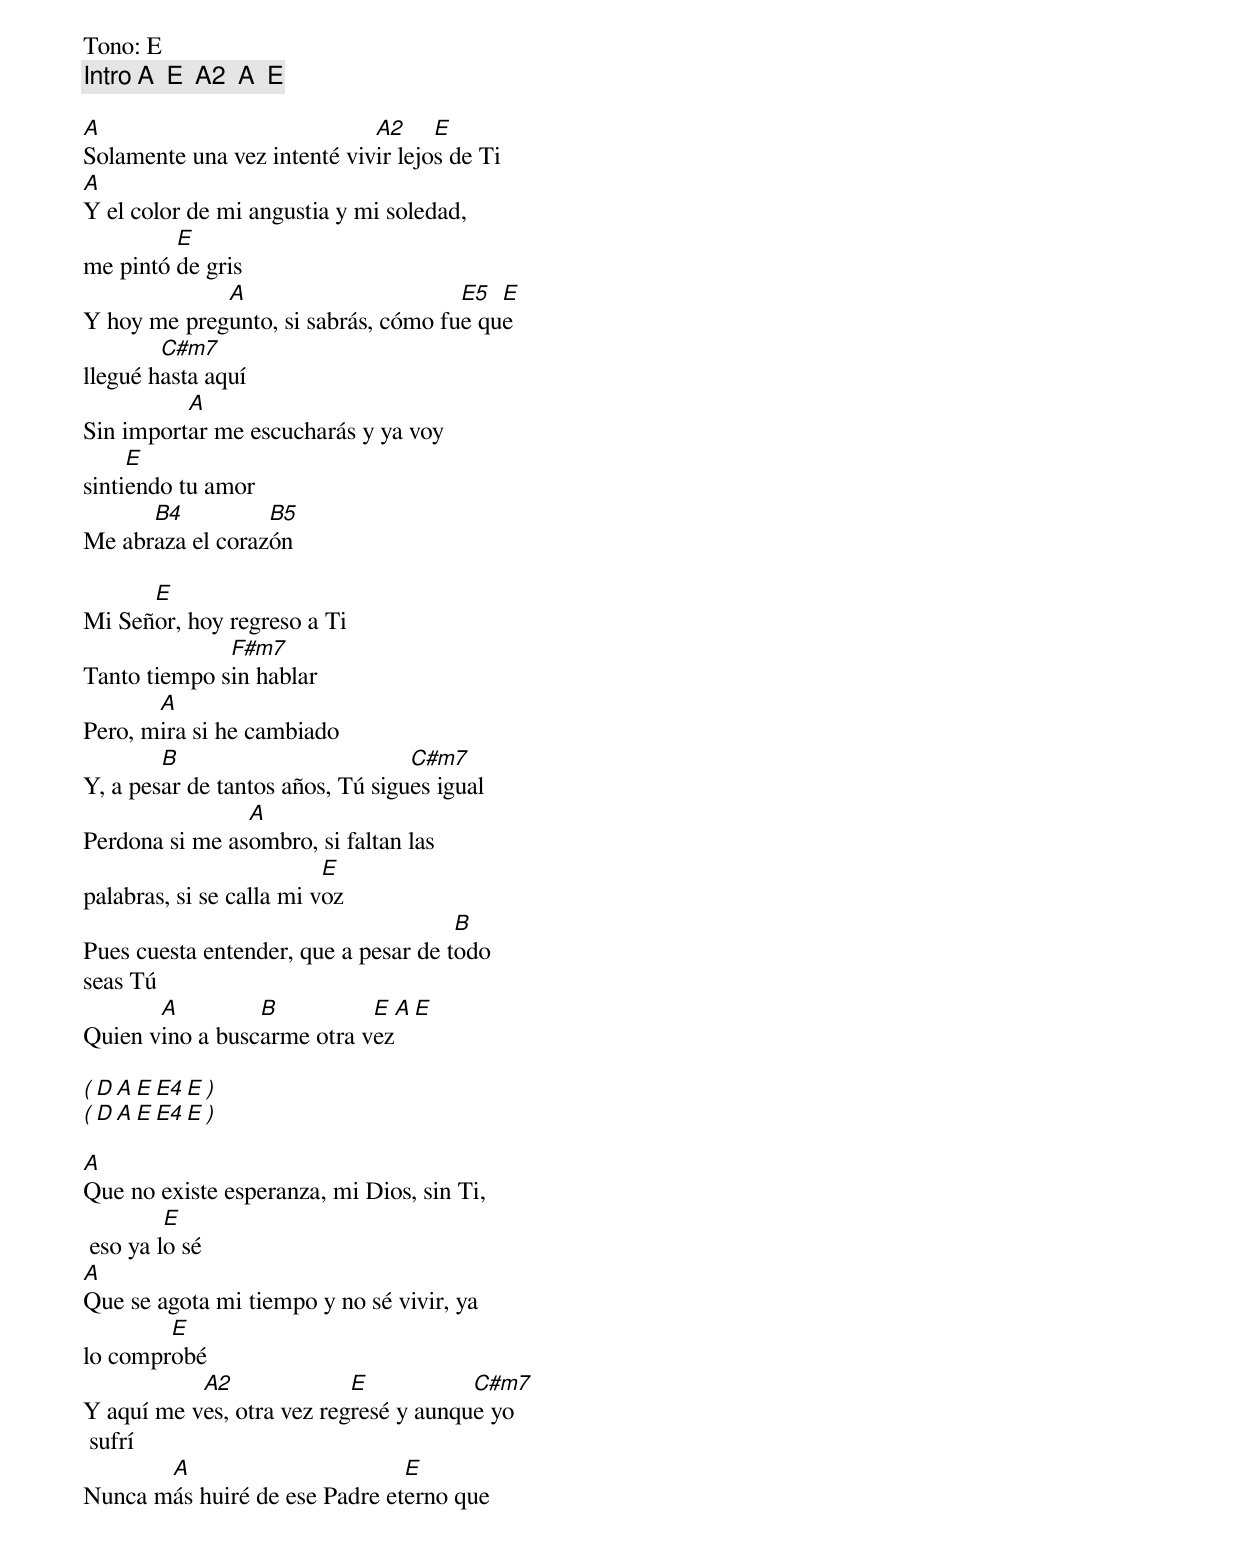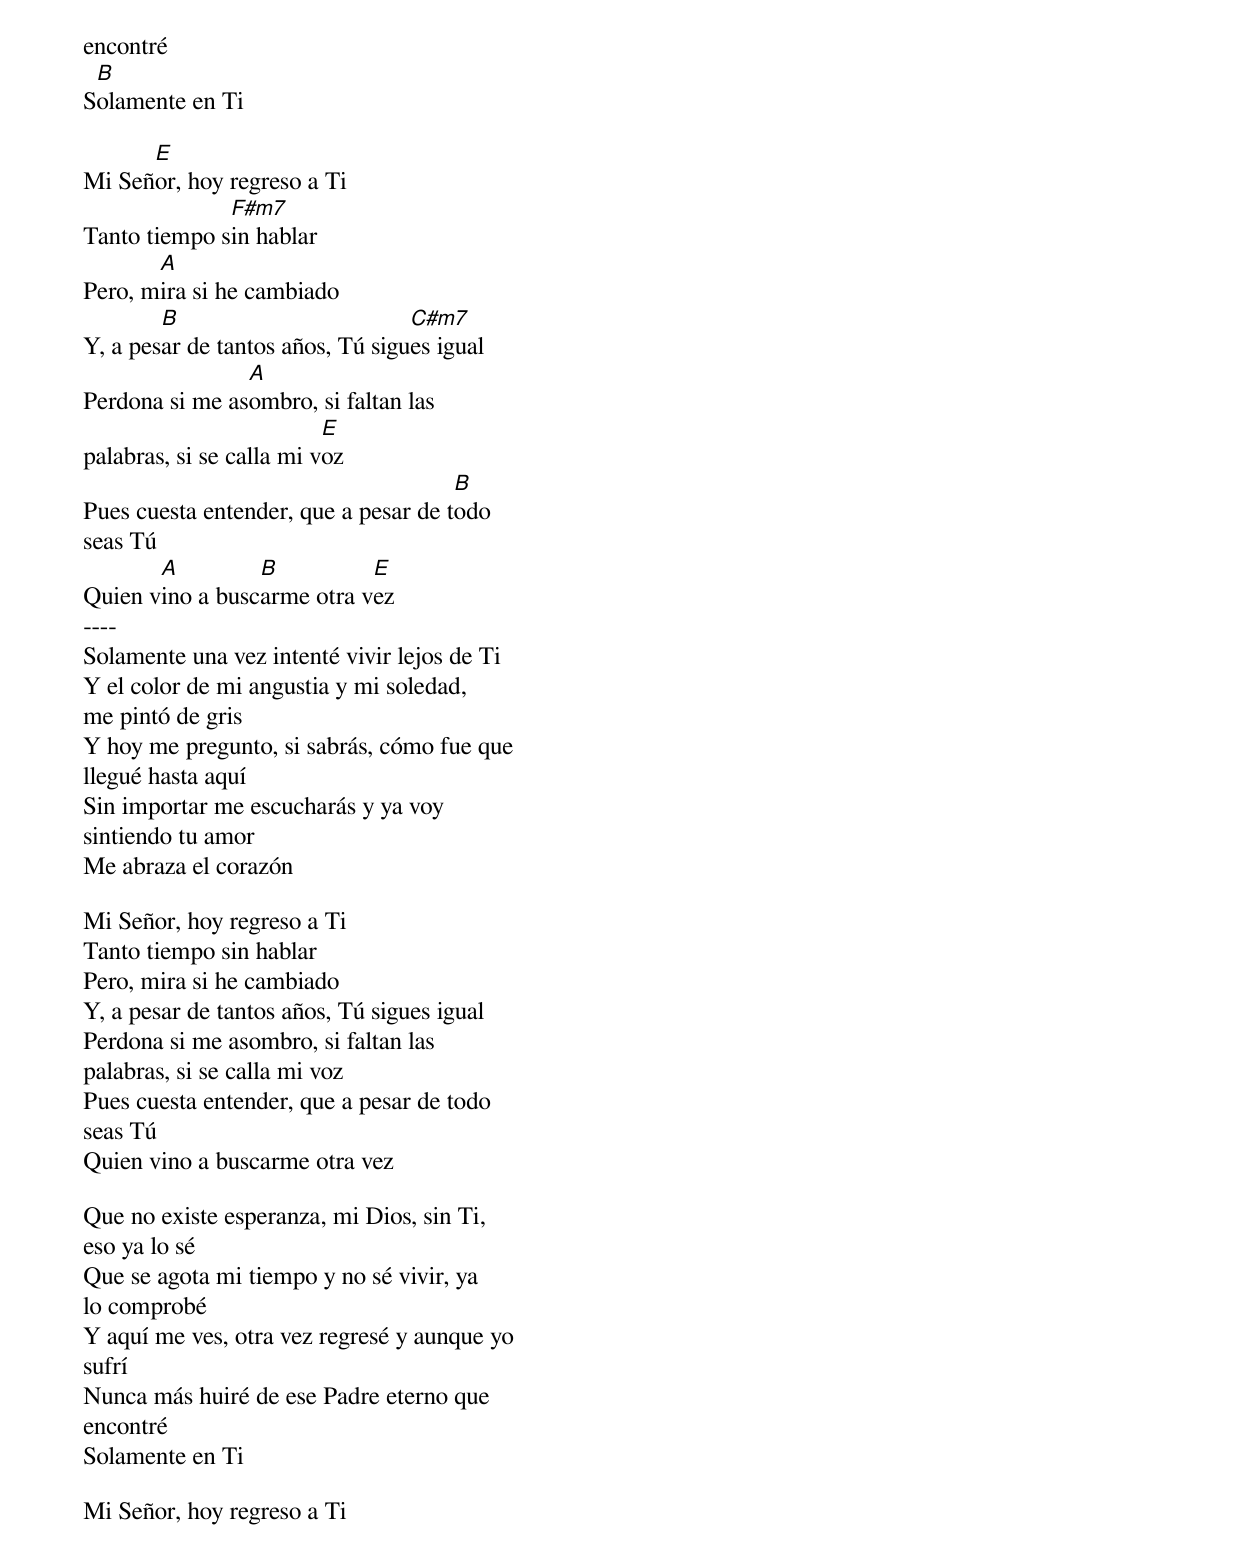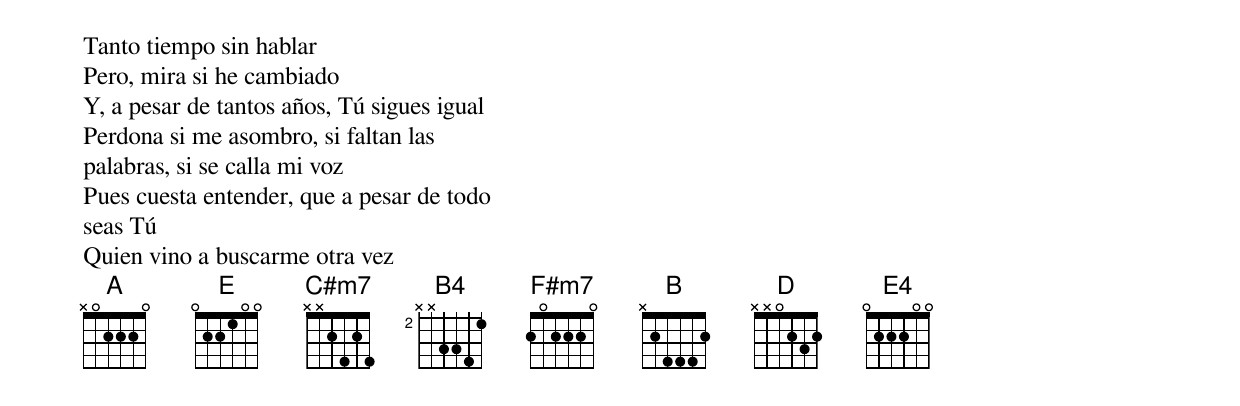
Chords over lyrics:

Tono: E
[Intro] A  E  A2  A  E

A                            A2     E
Solamente una vez intenté vivir lejos de Ti
A
Y el color de mi angustia y mi soledad,
         E
me pintó de gris
             A                       E5  E
Y hoy me pregunto, si sabrás, cómo fue que
        C#m7
llegué hasta aquí
          A
Sin importar me escucharás y ya voy
     E
sintiendo tu amor
      B4          B5
Me abraza el corazón

      E
Mi Señor, hoy regreso a Ti
              F#m7
Tanto tiempo sin hablar
       A
Pero, mira si he cambiado
        B                         C#m7
Y, a pesar de tantos años, Tú sigues igual
                A
Perdona si me asombro, si faltan las
                          E
palabras, si se calla mi voz
                                      B
Pues cuesta entender, que a pesar de todo
seas Tú
       A         B          E  A  E
Quien vino a buscarme otra vez

( D  A  E  E4  E )
( D  A  E  E4  E )

A
Que no existe esperanza, mi Dios, sin Ti,
         E
 eso ya lo sé
A
Que se agota mi tiempo y no sé vivir, ya
        E
lo comprobé
           A2              E           C#m7
Y aquí me ves, otra vez regresé y aunque yo
 sufrí
       A                       E
Nunca más huiré de ese Padre eterno que
encontré
 B
Solamente en Ti

      E
Mi Señor, hoy regreso a Ti
              F#m7
Tanto tiempo sin hablar
       A
Pero, mira si he cambiado
        B                         C#m7
Y, a pesar de tantos años, Tú sigues igual
                A
Perdona si me asombro, si faltan las
                          E
palabras, si se calla mi voz
                                      B
Pues cuesta entender, que a pesar de todo
seas Tú
       A         B          E
Quien vino a buscarme otra vez
----
Solamente una vez intenté vivir lejos de Ti
Y el color de mi angustia y mi soledad,
me pintó de gris
Y hoy me pregunto, si sabrás, cómo fue que
llegué hasta aquí
Sin importar me escucharás y ya voy
sintiendo tu amor
Me abraza el corazón

Mi Señor, hoy regreso a Ti
Tanto tiempo sin hablar
Pero, mira si he cambiado
Y, a pesar de tantos años, Tú sigues igual
Perdona si me asombro, si faltan las
palabras, si se calla mi voz
Pues cuesta entender, que a pesar de todo
seas Tú
Quien vino a buscarme otra vez

Que no existe esperanza, mi Dios, sin Ti,
eso ya lo sé
Que se agota mi tiempo y no sé vivir, ya
lo comprobé
Y aquí me ves, otra vez regresé y aunque yo
sufrí
Nunca más huiré de ese Padre eterno que
encontré
Solamente en Ti

Mi Señor, hoy regreso a Ti
Tanto tiempo sin hablar
Pero, mira si he cambiado
Y, a pesar de tantos años, Tú sigues igual
Perdona si me asombro, si faltan las
palabras, si se calla mi voz
Pues cuesta entender, que a pesar de todo
seas Tú
Quien vino a buscarme otra vez
